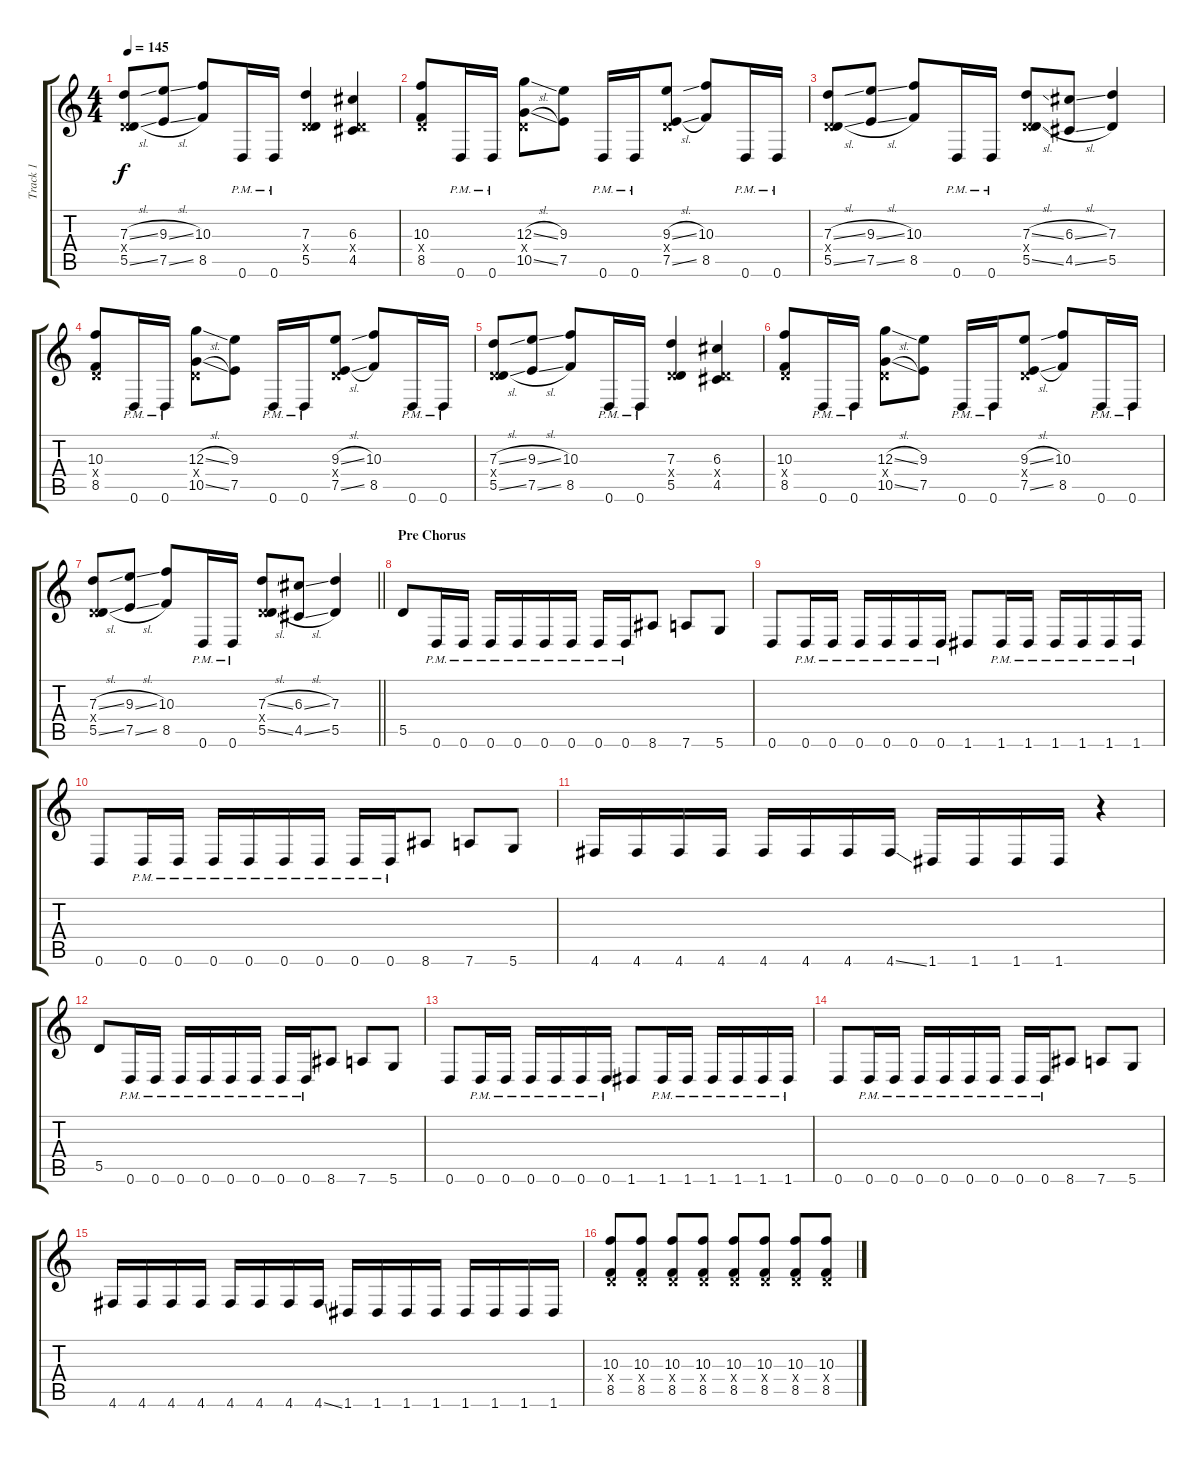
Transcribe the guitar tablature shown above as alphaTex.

\track ("Track 1" "Track 1") {instrument distortionguitar}
\staff {score tabs}
\tuning (E4 B3 G3 D3 A2 D2) {hide}
\ts (4 4)
\tempo 145
\clef g2
\ks c
(7.3{sl} 0.4{x} 5.5{sl}).8{dy f} (9.3{sl} 7.5{sl}).8 (10.3 8.5).8 0.6{pm}.16 0.6{pm}.16 (7.3 0.4{x} 5.5).4 (6.3 0.4{x} 4.5).4 |
(10.3 0.4{x} 8.5).8 0.6{pm}.16 0.6{pm}.16 (12.3{sl} 0.4{x} 10.5{sl}).8 (9.3 7.5).8 0.6{pm}.16 0.6{pm}.16 (9.3{sl} 0.4{x} 7.5{sl}).8 (10.3 8.5).8 0.6{pm}.16 0.6{pm}.16 |
(7.3{sl} 0.4{x} 5.5{sl}).8 (9.3{sl} 7.5{sl}).8 (10.3 8.5).8 0.6{pm}.16 0.6{pm}.16 (7.3{sl} 0.4{x} 5.5{sl}).8 (6.3{sl} 4.5{sl}).8 (7.3 5.5).4 |
(10.3 0.4{x} 8.5).8 0.6{pm}.16 0.6{pm}.16 (12.3{sl} 0.4{x} 10.5{sl}).8 (9.3 7.5).8 0.6{pm}.16 0.6{pm}.16 (9.3{sl} 0.4{x} 7.5{sl}).8 (10.3 8.5).8 0.6{pm}.16 0.6{pm}.16 |
(7.3{sl} 0.4{x} 5.5{sl}).8 (9.3{sl} 7.5{sl}).8 (10.3 8.5).8 0.6{pm}.16 0.6{pm}.16 (7.3 0.4{x} 5.5).4 (6.3 0.4{x} 4.5).4 |
(10.3 0.4{x} 8.5).8 0.6{pm}.16 0.6{pm}.16 (12.3{sl} 0.4{x} 10.5{sl}).8 (9.3 7.5).8 0.6{pm}.16 0.6{pm}.16 (9.3{sl} 0.4{x} 7.5{sl}).8 (10.3 8.5).8 0.6{pm}.16 0.6{pm}.16 |
\barLineRight lightlight
(7.3{sl} 0.4{x} 5.5{sl}).8 (9.3{sl} 7.5{sl}).8 (10.3 8.5).8 0.6{pm}.16 0.6{pm}.16 (7.3{sl} 0.4{x} 5.5{sl}).8 (6.3{sl} 4.5{sl}).8 (7.3 5.5).4 |
\section ("" "Pre Chorus")
5.5.8 0.6{pm}.16 0.6{pm}.16 0.6{pm}.16 0.6{pm}.16 0.6{pm}.16 0.6{pm}.16 0.6{pm}.16 0.6{pm}.16 8.6.8 7.6.8 5.6.8 |
0.6.8 0.6{pm}.16 0.6{pm}.16 0.6{pm}.16 0.6{pm}.16 0.6{pm}.16 0.6{pm}.16 1.6.8 1.6{pm}.16 1.6{pm}.16 1.6{pm}.16 1.6{pm}.16 1.6{pm}.16 1.6{pm}.16 |
0.6.8 0.6{pm}.16 0.6{pm}.16 0.6{pm}.16 0.6{pm}.16 0.6{pm}.16 0.6{pm}.16 0.6{pm}.16 0.6{pm}.16 8.6.8 7.6.8 5.6.8 |
4.6.16 4.6.16 4.6.16 4.6.16 4.6.16 4.6.16 4.6.16 4.6{ss}.16 1.6.16 1.6.16 1.6.16 1.6.16 r.4 |
5.5.8 0.6{pm}.16 0.6{pm}.16 0.6{pm}.16 0.6{pm}.16 0.6{pm}.16 0.6{pm}.16 0.6{pm}.16 0.6{pm}.16 8.6.8 7.6.8 5.6.8 |
0.6.8 0.6{pm}.16 0.6{pm}.16 0.6{pm}.16 0.6{pm}.16 0.6{pm}.16 0.6{pm}.16 1.6.8 1.6{pm}.16 1.6{pm}.16 1.6{pm}.16 1.6{pm}.16 1.6{pm}.16 1.6{pm}.16 |
0.6.8 0.6{pm}.16 0.6{pm}.16 0.6{pm}.16 0.6{pm}.16 0.6{pm}.16 0.6{pm}.16 0.6{pm}.16 0.6{pm}.16 8.6.8 7.6.8 5.6.8 |
4.6.16 4.6.16 4.6.16 4.6.16 4.6.16 4.6.16 4.6.16 4.6{ss}.16 1.6.16 1.6.16 1.6.16 1.6.16 1.6.16 1.6.16 1.6.16 1.6.16 |
(10.3 0.4{x} 8.5).8 (10.3 0.4{x} 8.5).8 (10.3 0.4{x} 8.5).8 (10.3 0.4{x} 8.5).8 (10.3 0.4{x} 8.5).8 (10.3 0.4{x} 8.5).8 (10.3 0.4{x} 8.5).8 (10.3 0.4{x} 8.5).8
